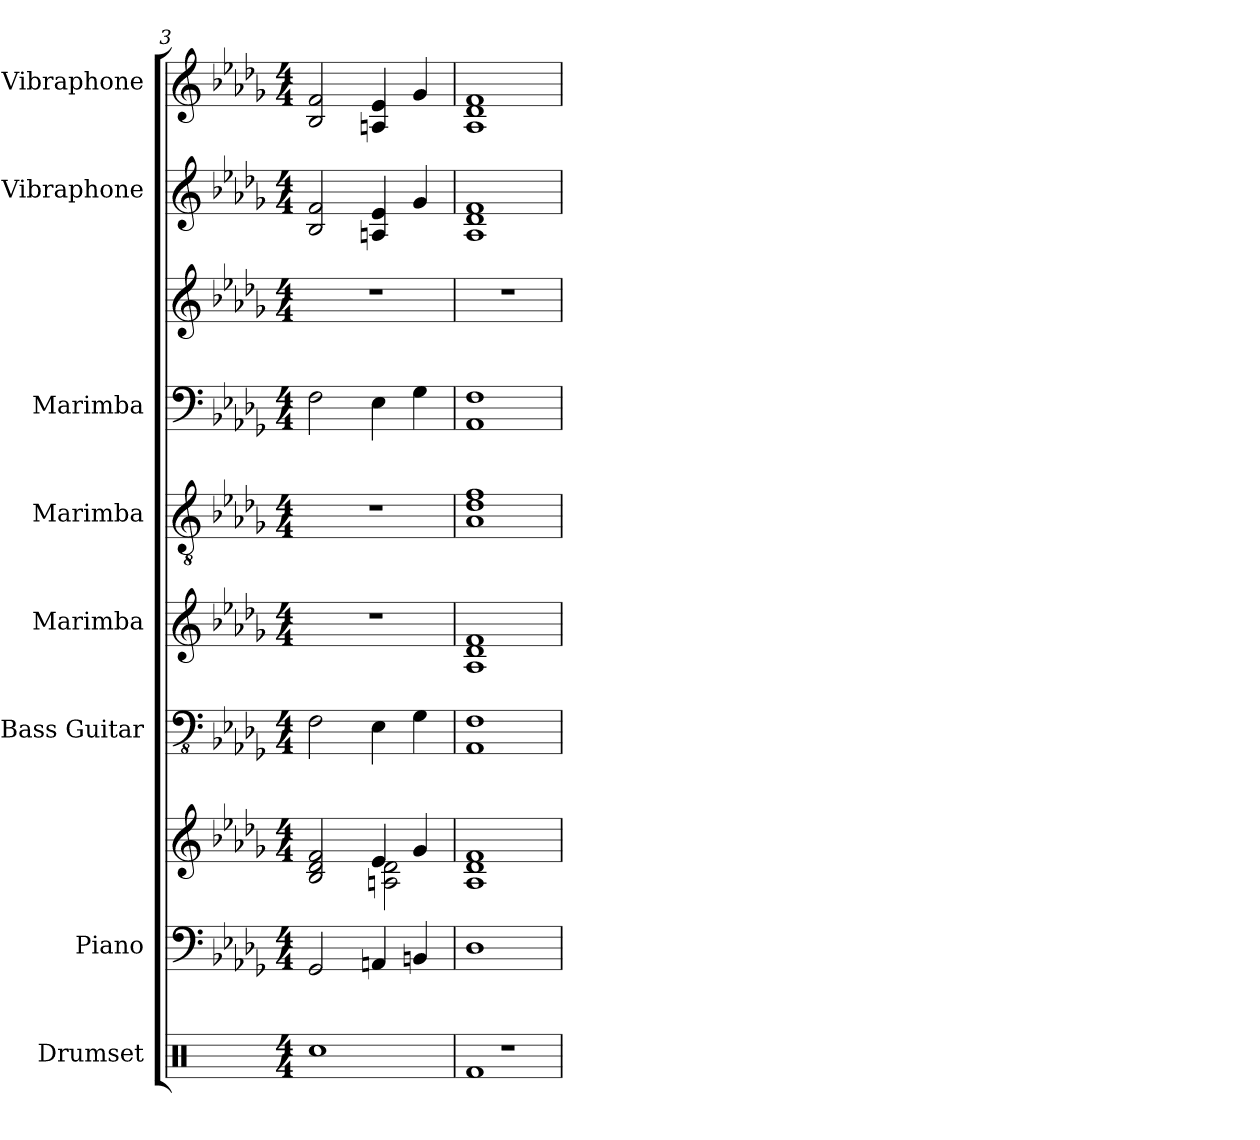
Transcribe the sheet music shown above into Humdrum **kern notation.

**kern	**kern	**kern	**kern	**kern	**kern	**kern	**kern	**kern	**kern
*part8	*part7	*part7	*part6	*part5	*part4	*part3	*part3	*part2	*part1
*staff10	*staff9	*staff8	*staff7	*staff6	*staff5	*staff4	*staff3	*staff2	*staff1
*I"Drumset	*I"Piano	*	*I"Bass Guitar	*I"Marimba	*I"Marimba	*I"Marimba	*	*I"Vibraphone	*I"Vibraphone
*I'Drs.	*I'Pno.	*	*I'B. Guit.	*I'Mrm.	*I'Mrm.	*I'Mrm.	*	*I'Vib.	*I'Vib.
*clefX	*clefF4	*clefG2	*clefFv4	*clefG2	*clefGv2	*clefF4	*clefG2	*clefG2	*clefG2
*k[]	*k[b-e-a-d-g-]	*k[b-e-a-d-g-]	*k[b-e-a-d-g-]	*k[b-e-a-d-g-]	*k[b-e-a-d-g-]	*k[b-e-a-d-g-]	*k[b-e-a-d-g-]	*k[b-e-a-d-g-]	*k[b-e-a-d-g-]
*M4/4	*M4/4	*M4/4	*M4/4	*M4/4	*M4/4	*M4/4	*M4/4	*M4/4	*M4/4
=3	=3	=3	=3	=3	=3	=3	=3	=3	=3
*	*	*^	*	*	*	*	*	*	*
1Rcc	2GG-/	2B-/ 2d-/ 2f/	2ryy	2FF\	1r	1r	2F\	1r	2B-/ 2f/	2B-/ 2f/
.	4AAn/	4e-/	2An\ 2d-\	4EE-\	.	.	4E-\	.	4An/ 4e-/	4An/ 4e-/
.	4BBn/	4g-/	.	4GG-\	.	.	4G-\	.	4g-/	4g-/
*	*	*v	*v	*	*	*	*	*	*	*
=4	=4	=4	=4	=4	=4	=4	=4	=4	=4
*^	*	*	*	*	*	*	*	*	*
1r	1Rf	1D-	1A- 1d- 1f	1AAA- 1FF	1A- 1d- 1f	1A- 1d- 1f	1AA- 1F	1r	1A- 1d- 1f	1A- 1d- 1f
*v	*v	*	*	*	*	*	*	*	*	*
=	=	=	=	=	=	=	=	=	=
*-	*-	*-	*-	*-	*-	*-	*-	*-	*-
